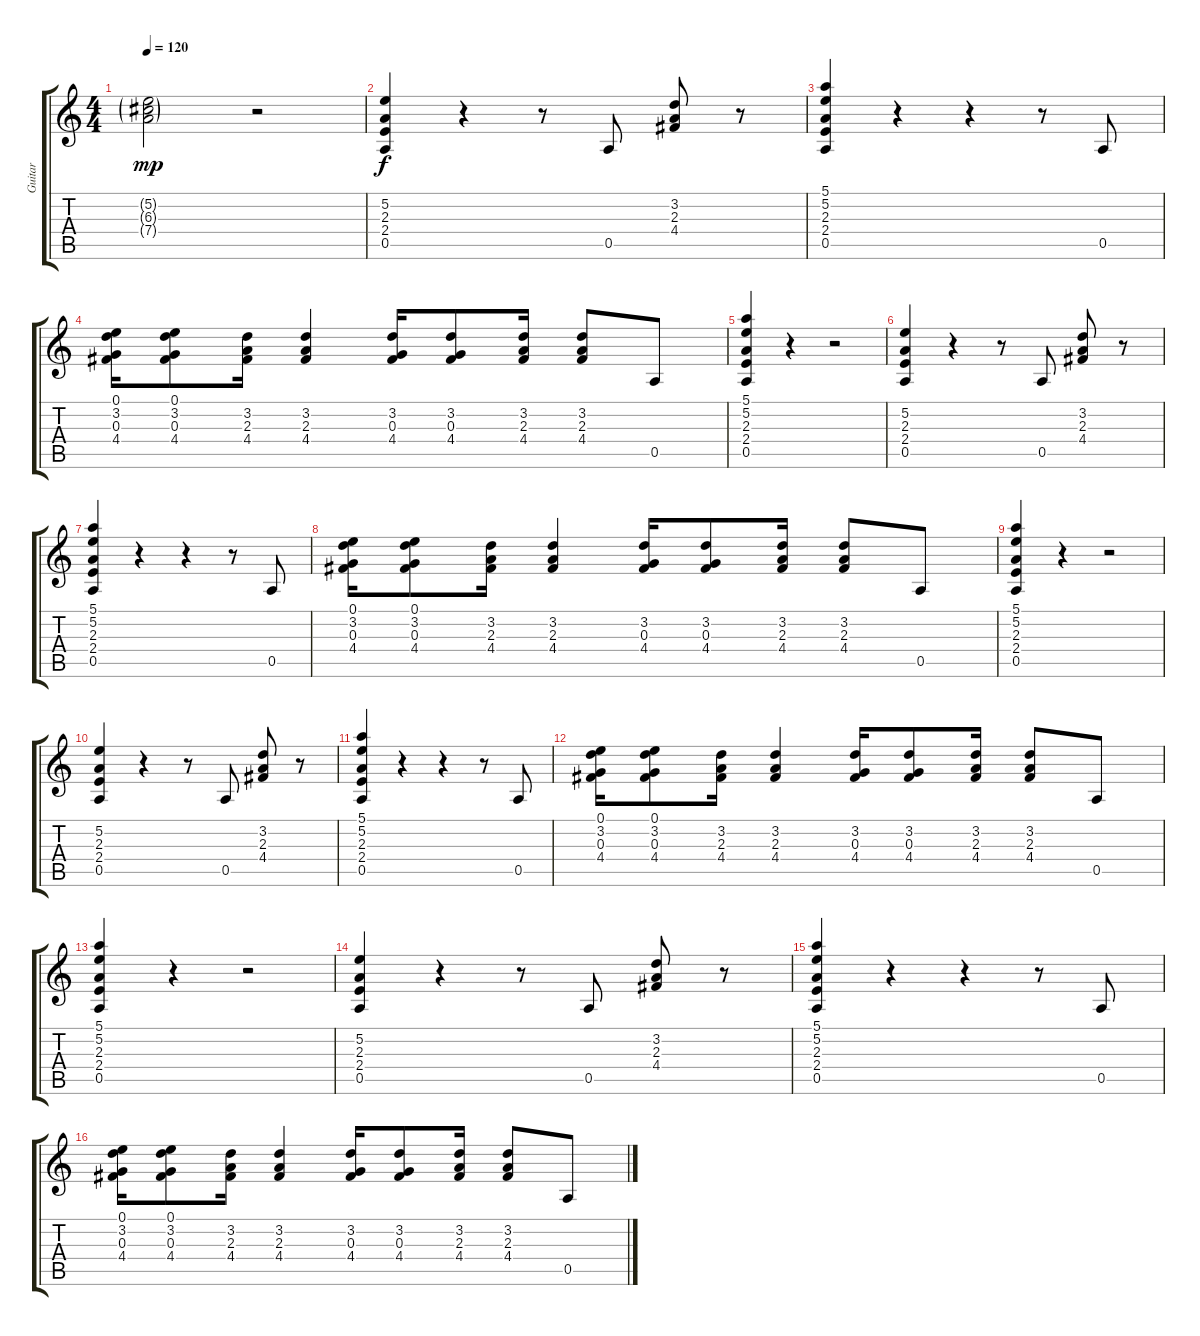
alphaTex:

\track ("Guitar" "Guitar") {instrument distortionguitar}
\staff {score tabs}
\tuning (E4 B3 G3 D3 A2 E2) {hide}
\ts (4 4)
\tempo 120
\clef g2
\ks c
(5.2{g} 6.3{g} 7.4{g}).2{dy mp} r.2 |
(5.2 2.3 2.4 0.5).4{dy f} r.4 r.8 0.5.8 (3.2 2.3 4.4).8 r.8 |
(5.1 5.2 2.3 2.4 0.5).4 r.4 r.4 r.8 0.5.8 |
(0.1 3.2 0.3 4.4).16 (0.1 3.2 0.3 4.4).8 (3.2 2.3 4.4).16 (3.2 2.3 4.4).4 (3.2 0.3 4.4).16 (3.2 0.3 4.4).8 (3.2 2.3 4.4).16 (3.2 2.3 4.4).8 0.5.8 |
(5.1 5.2 2.3 2.4 0.5).4 r.4 r.2 |
(5.2 2.3 2.4 0.5).4 r.4 r.8 0.5.8 (3.2 2.3 4.4).8 r.8 |
(5.1 5.2 2.3 2.4 0.5).4 r.4 r.4 r.8 0.5.8 |
(0.1 3.2 0.3 4.4).16 (0.1 3.2 0.3 4.4).8 (3.2 2.3 4.4).16 (3.2 2.3 4.4).4 (3.2 0.3 4.4).16 (3.2 0.3 4.4).8 (3.2 2.3 4.4).16 (3.2 2.3 4.4).8 0.5.8 |
(5.1 5.2 2.3 2.4 0.5).4 r.4 r.2 |
(5.2 2.3 2.4 0.5).4 r.4 r.8 0.5.8 (3.2 2.3 4.4).8 r.8 |
(5.1 5.2 2.3 2.4 0.5).4 r.4 r.4 r.8 0.5.8 |
(0.1 3.2 0.3 4.4).16 (0.1 3.2 0.3 4.4).8 (3.2 2.3 4.4).16 (3.2 2.3 4.4).4 (3.2 0.3 4.4).16 (3.2 0.3 4.4).8 (3.2 2.3 4.4).16 (3.2 2.3 4.4).8 0.5.8 |
(5.1 5.2 2.3 2.4 0.5).4 r.4 r.2 |
(5.2 2.3 2.4 0.5).4 r.4 r.8 0.5.8 (3.2 2.3 4.4).8 r.8 |
(5.1 5.2 2.3 2.4 0.5).4 r.4 r.4 r.8 0.5.8 |
(0.1 3.2 0.3 4.4).16 (0.1 3.2 0.3 4.4).8 (3.2 2.3 4.4).16 (3.2 2.3 4.4).4 (3.2 0.3 4.4).16 (3.2 0.3 4.4).8 (3.2 2.3 4.4).16 (3.2 2.3 4.4).8 0.5.8
